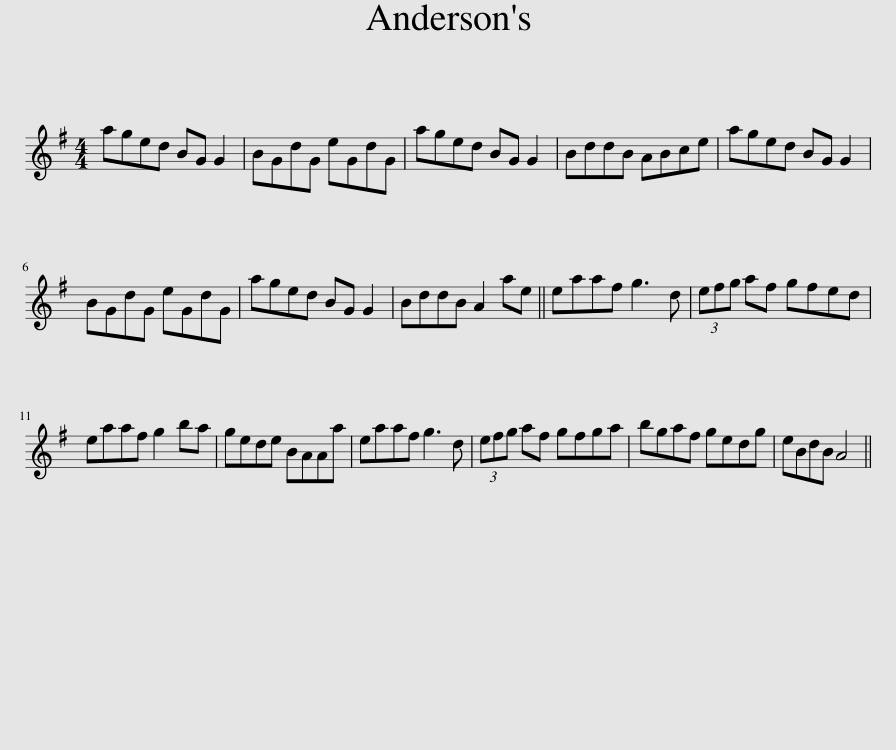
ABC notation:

X:1
L:1/8
M:4/4
I:linebreak $
K:G
V:1 treble
V:1
 aged BG G2 | BGdG eGdG | aged BG G2 | BddB ABce | aged BG G2 |$ %5
 BGdG eGdG | aged BG G2 | BddB A2 ae || eaaf g3 d | (3efg af gfed |$ %10
 eaaf g2 ba | gede BAAa | eaaf g3 d | (3efg af gfga | bgaf gedg | %15
 eBdB A4 || %16
